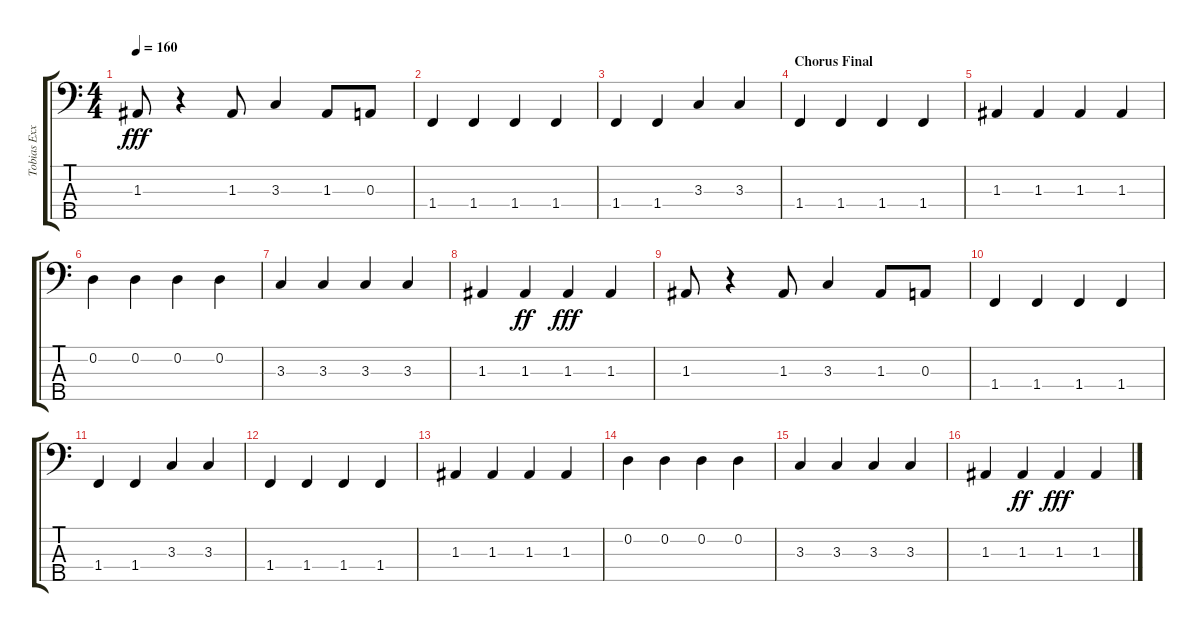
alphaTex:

\track ("Tobias Exxel" "Tobias Exx") {instrument electricbassfinger}
\staff {score tabs}
\tuning (G2 D2 A1 E1 B0) {hide}
\ts (4 4)
\tempo 160
\clef f4
\ks c
1.3.8{dy fff} r.4 1.3.8 3.3.4 1.3.8 0.3.8 |
1.4.4 1.4.4 1.4.4 1.4.4 |
1.4.4 1.4.4 3.3.4 3.3.4 |
\section ("" "Chorus Final")
1.4.4 1.4.4 1.4.4 1.4.4 |
1.3.4 1.3.4 1.3.4 1.3.4 |
0.2.4 0.2.4 0.2.4 0.2.4 |
3.3.4 3.3.4 3.3.4 3.3.4 |
1.3.4 1.3.4{dy ff} 1.3.4{dy fff} 1.3.4 |
1.3.8 r.4 1.3.8 3.3.4 1.3.8 0.3.8 |
1.4.4 1.4.4 1.4.4 1.4.4 |
1.4.4 1.4.4 3.3.4 3.3.4 |
1.4.4 1.4.4 1.4.4 1.4.4 |
1.3.4 1.3.4 1.3.4 1.3.4 |
0.2.4 0.2.4 0.2.4 0.2.4 |
3.3.4 3.3.4 3.3.4 3.3.4 |
1.3.4 1.3.4{dy ff} 1.3.4{dy fff} 1.3.4
